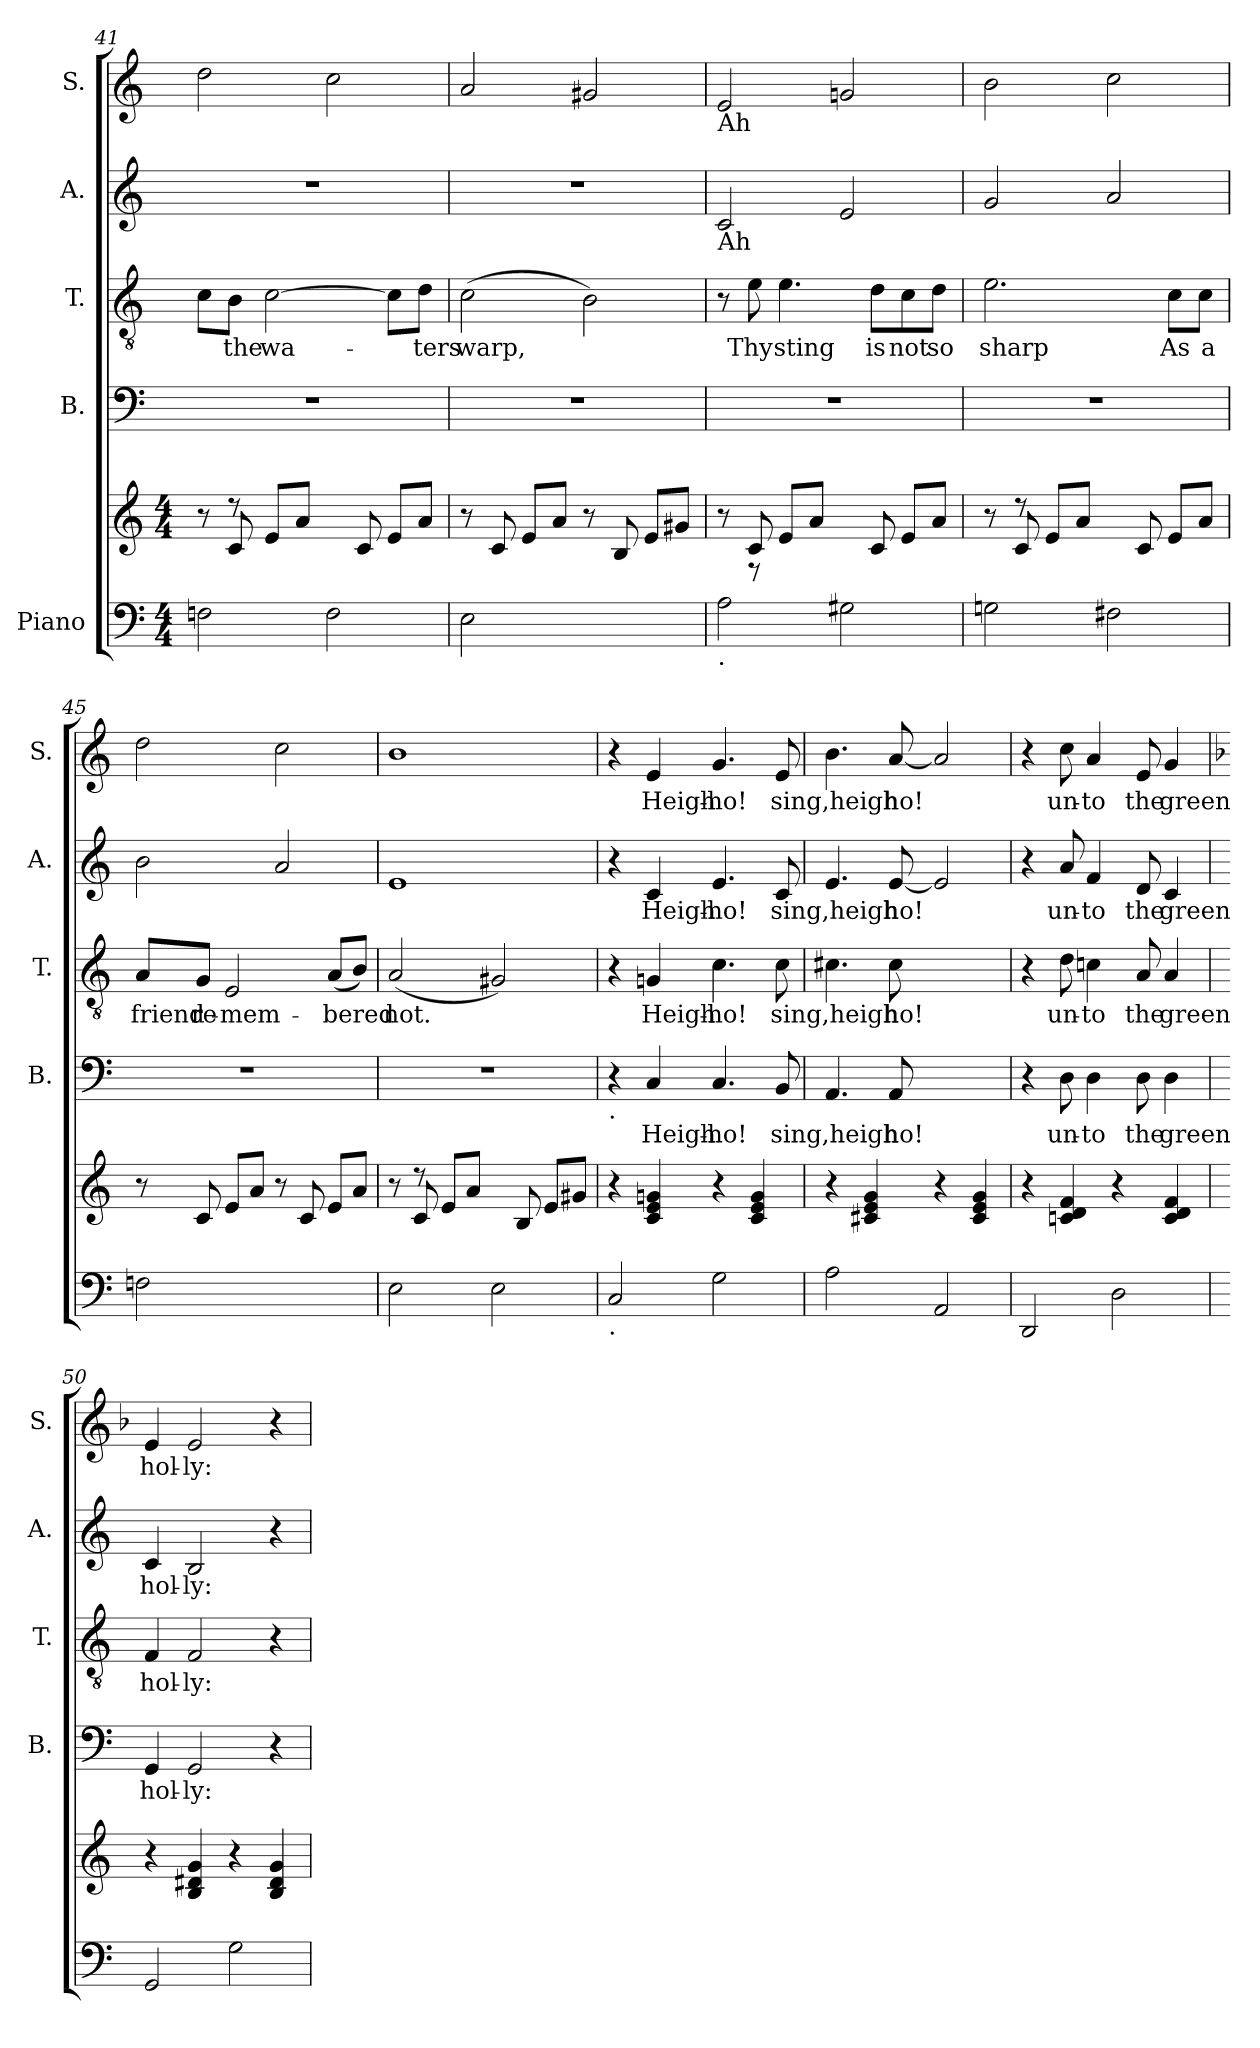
**kern	**kern	**kern	**text	**kern	**text	**kern	**text	**kern	**text
*part5	*part5	*part4	*part4	*part3	*part3	*part2	*part2	*part1	*part1
*staff6	*staff5	*staff4	*staff4	*staff3	*staff3	*staff2	*staff2	*staff1	*staff1
*I"Piano	*	*I"B.	*	*I"T.	*	*I"A.	*	*I"S.	*
*	*	*I'B.	*	*I'T.	*	*I'A.	*	*I'S.	*
*clefF4	*clefG2	*clefF4	*	*clefGv2	*	*clefG2	*	*clefG2	*
*	*	*	*	*	*	*	*	*k[]	*
*	*	*	*	*	*	*	*	*C:	*
*M4/4	*M4/4	*	*	*	*	*	*	*	*
=41	=41	=41	=41	=41	=41	=41	=41	=41	=41
*	*^	*	*	*	*	*	*	*	*
2Fn\	8r	8ryy	1r	.	8c\L	.	1r	.	2dd\	.
!	!	!	!	!	!	!LO:LY:b:cj	!	!	!	!
.	8r	8c/	.	.	8B\J	the	.	.	.	.
!	!	!	!	!	!	!LO:LY:b:cj	!	!	!	!
.	2.ryy	8e/L	.	.	[>2c\	wa-	.	.	.	.
.	.	8a/J	.	.	.	.	.	.	.	.
2F\	.	8ryy	.	.	.	.	.	.	2cc\	.
.	.	8c/	.	.	.	.	.	.	.	.
.	.	8e/L	.	.	8c\L]	.	.	.	.	.
!	!	!	!	!	!	!LO:LY:b:cj	!	!	!	!
.	.	8a/J	.	.	8d\J	-ters	.	.	.	.
=42	=42	=42	=42	=42	=42	=42	=42	=42	=42	=42
!	!	!	!	!	!	!LO:LY:b	!	!	!	!
*	*v	*v	*	*	*	*	*	*	*	*
2E\	8r	1r	.	(>2c\	warp,	1r	.	2a/	.
.	8c/	.	.	.	.	.	.	.	.
.	8e/L	.	.	.	.	.	.	.	.
.	8a/J	.	.	.	.	.	.	.	.
2ryy	8r	.	.	2B\)	.	.	.	2g#X/	.
.	8B/	.	.	.	.	.	.	.	.
.	8e/L	.	.	.	.	.	.	.	.
.	8g#X/J	.	.	.	.	.	.	.	.
!!LO:PB:g=z
=43	=43	=43	=43	=43	=43	=43	=43	=43	=43
*	*^	*	*	*	*	*	*	*	*
!	!	!	!	!	!	!	!	!	!LO:TX:b:t=Ah	!
!	!	!	!	!	!	!	!LO:TX:b:t=Ah	!	!	!
!LO:TX:b:t=.	!	!	!	!	!	!	!	!	!	!
2A\	8ryy	8r	1r	.	8r	.	2c/	.	2e/	.
!	!	!	!	!	!	!LO:LY:b:cj	!	!	!	!
.	8c/	8r	.	.	8e\	Thy	.	.	.	.
!	!	!	!	!	!	!LO:LY:b:cj	!	!	!	!
.	8e/L	2.ryy	.	.	4.e\	sting	.	.	.	.
.	8a/J	.	.	.	.	.	.	.	.	.
2G#X\	8ryy	.	.	.	.	.	2e/	.	2gn/	.
!	!	!	!	!	!	!LO:LY:b:cj	!	!	!	!
.	8c/	.	.	.	8d\L	is	.	.	.	.
!	!	!	!	!	!	!LO:LY:b:cj	!	!	!	!
.	8e/L	.	.	.	8c\	not	.	.	.	.
!	!	!	!	!	!	!LO:LY:b:cj	!	!	!	!
.	8a/J	.	.	.	8d\J	so	.	.	.	.
=44	=44	=44	=44	=44	=44	=44	=44	=44	=44	=44
!	!	!	!	!	!	!LO:LY:b:cj	!	!	!	!
2Gn\	8r	8ryy	1r	.	2.e\	sharp	2g/	.	2b\	.
.	8r	8c/	.	.	.	.	.	.	.	.
.	2.ryy	8e/L	.	.	.	.	.	.	.	.
.	.	8a/J	.	.	.	.	.	.	.	.
2F#X\	.	8ryy	.	.	.	.	2a/	.	2cc\	.
.	.	8c/	.	.	.	.	.	.	.	.
!	!	!	!	!	!	!LO:LY:b:cj	!	!	!	!
.	.	8e/L	.	.	8c\L	As	.	.	.	.
!	!	!	!	!	!	!LO:LY:b:cj	!	!	!	!
.	.	8a/J	.	.	8c\J	a	.	.	.	.
=45	=45	=45	=45	=45	=45	=45	=45	=45	=45	=45
!	!	!	!	!	!	!LO:LY:b:cj	!	!	!	!
*	*v	*v	*	*	*	*	*	*	*	*
2Fn\	8r	1r	.	8A/L	friend	2b\	.	2dd\	.
!	!	!	!	!	!LO:LY:b:cj	!	!	!	!
.	8c/	.	.	8G/J	re-	.	.	.	.
!	!	!	!	!	!LO:LY:b:cj	!	!	!	!
.	8e/L	.	.	2E/	-mem-	.	.	.	.
.	8a/J	.	.	.	.	.	.	.	.
2ryy	8r	.	.	.	.	2a/	.	2cc\	.
.	8c/	.	.	.	.	.	.	.	.
!	!	!	!	!	!LO:LY:b:cj	!	!	!	!
.	8e/L	.	.	(<8A/L	-bered	.	.	.	.
.	8a/J	.	.	8B/J)	.	.	.	.	.
=46	=46	=46	=46	=46	=46	=46	=46	=46	=46
*	*^	*	*	*	*	*	*	*	*
!	!	!	!	!	!	!LO:LY:b:cj	!	!	!	!
2E\	8r	8ryy	1r	.	(<2A/	not.	1e	.	1b	.
.	8r	8c/	.	.	.	.	.	.	.	.
.	2.ryy	8e/L	.	.	.	.	.	.	.	.
.	.	8a/J	.	.	.	.	.	.	.	.
2E\	.	8ryy	.	.	2G#X/)	.	.	.	.	.
.	.	8B/	.	.	.	.	.	.	.	.
.	.	8e/L	.	.	.	.	.	.	.	.
.	.	8g#X/J	.	.	.	.	.	.	.	.
!!LO:LB:g=z
=47	=47	=47	=47	=47	=47	=47	=47	=47	=47	=47
*^	*	*	*	*	*	*	*	*	*	*
!	!	!	!	!LO:TX:b:t=.	!	!	!	!	!	!	!
!LO:TX:b:t=.	!	!	!	!	!	!	!	!	!	!	!
2C/	2ryy	4ryy	4r	4r	.	4r	.	4r	.	4r	.
!	!	!	!	!	!LO:LY:b:cj	!	!LO:LY:b:cj	!	!LO:LY:b:cj	!	!LO:LY:b:cj
.	.	4c/ 4e/ 4gn/	2.ryy	4C/	Heigh-	4Gn/	Heigh-	4c/	Heigh-	4e/	Heigh-
!	!	!	!	!	!LO:LY:b:cj	!	!LO:LY:b:cj	!	!LO:LY:b:cj	!	!LO:LY:b:cj
2ryy	2G\	4r	.	4.C/	-ho!	4.c\	-ho!	4.e/	-ho!	4.g/	-ho!
.	.	4e/ 4g/ 4c/	.	.	.	.	.	.	.	.	.
!	!	!	!	!	!LO:LY:b	!	!LO:LY:b	!	!LO:LY:b	!	!LO:LY:b
.	.	.	.	8BB/	sing,heigh	8c\	sing,heigh	8c/	sing,heigh	8e/	sing,heigh
*v	*v	*	*	*	*	*	*	*	*	*	*
*	*v	*v	*	*	*	*	*	*	*	*
=48	=48	=48	=48	=48	=48	=48	=48	=48	=48
2A\	4r	4.AA/	.	4.c#X\	.	4.e/	.	4.b\	.
.	4c#X/ 4e/ 4g/	.	.	.	.	.	.	.	.
!	!	!	!LO:LY:b	!	!LO:LY:b	!	!LO:LY:b	!	!LO:LY:b
.	.	8AA/	ho!	8c#\	ho!	[<8e/	ho!	[<8a/	ho!
2AA/	4r	2ryy	.	2ryy	.	2e/]	.	2a/]	.
.	4c#/ 4g/ 4e/	.	.	.	.	.	.	.	.
=49	=49	=49	=49	=49	=49	=49	=49	=49	=49
*^	*^	*	*	*	*	*	*	*	*
2DD/	2ryy	4ryy	4r	4r	.	4r	.	4r	.	4r	.
!	!	!	!	!	!LO:LY:b:cj	!	!LO:LY:b:cj	!	!LO:LY:b:cj	!	!LO:LY:b:cj
.	.	4cn/ 4f/ 4d/	2.ryy	8D\	un-	8d\	un-	8a/	un-	8cc\	un-
!	!	!	!	!	!LO:LY:b:cj	!	!LO:LY:b:cj	!	!LO:LY:b:cj	!	!LO:LY:b:cj
.	.	.	.	4D\	-to	4cn\	-to	4f/	-to	4a/	-to
2ryy	2D\	4r	.	.	.	.	.	.	.	.	.
!	!	!	!	!	!LO:LY:b:cj	!	!LO:LY:b:cj	!	!LO:LY:b:cj	!	!LO:LY:b:cj
.	.	.	.	8D\	the	8A/	the	8d/	the	8e/	the
!	!	!	!	!	!LO:LY:b:cj	!	!LO:LY:b:cj	!	!LO:LY:b:cj	!	!LO:LY:b:cj
.	.	4f/ 4c/ 4d/	.	4D\	green	4A/	green	4c/	green	4g/	green
=50	=50	=50	=50	=50	=50	=50	=50	=50	=50	=50	=50
*	*	*	*	*	*	*	*	*	*	*k[b-]	*
*	*	*	*	*	*	*	*	*	*	*F:	*
!	!	!	!	!	!LO:LY:b:cj	!	!LO:LY:b:cj	!	!LO:LY:b:cj	!	!LO:LY:b:cj
2GG/	2ryy	4ryy	4r	4GG/	hol-	4F/	hol-	4c/	hol-	4e/	hol-
!	!	!	!	!	!LO:LY:b:cj	!	!LO:LY:b:cj	!	!LO:LY:b:cj	!	!LO:LY:b:cj
.	.	4B/ 4d#X/ 4g/	2.ryy	2GG/	-ly:	2F/	-ly:	2B/	-ly:	2e/	-ly:
2ryy	2G\	4r	.	.	.	.	.	.	.	.	.
.	.	4B/ 4g/ 4d#/	.	4r	.	4r	.	4r	.	4r	.
*v	*v	*	*	*	*	*	*	*	*	*	*
*	*v	*v	*	*	*	*	*	*	*	*
=	=	=	=	=	=	=	=	=	=
*-	*-	*-	*-	*-	*-	*-	*-	*-	*-
